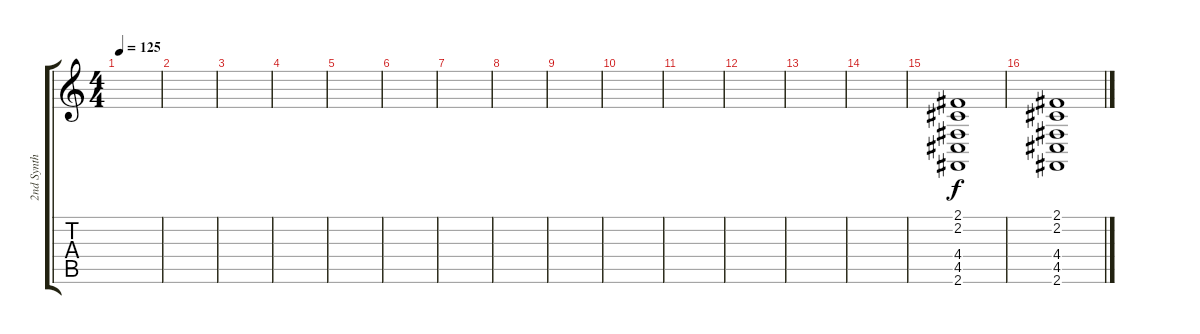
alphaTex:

\track ("2nd Synth" "2nd Synth") {instrument choiraahs}
\staff {score tabs}
\tuning (E4 B3 G3 D3 A2 E2) {hide}
\ts (4 4)
\tempo 125
\clef g2
\ks c
|
|
|
|
|
|
|
|
|
|
|
|
|
|
(2.1 2.2 4.4 4.5 2.6).1 |
(2.1 2.2 4.4 4.5 2.6).1
